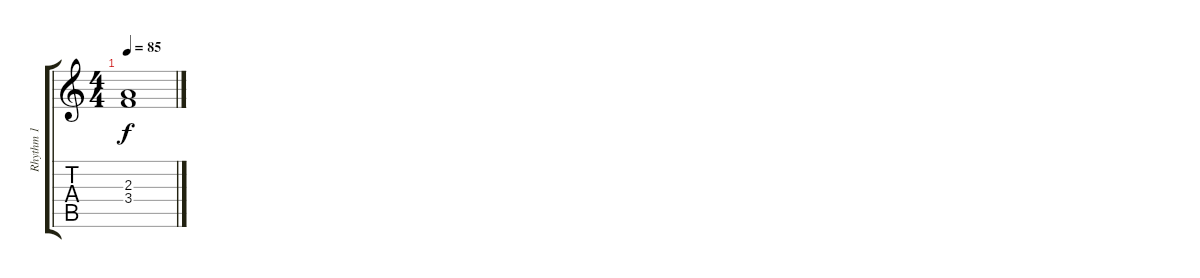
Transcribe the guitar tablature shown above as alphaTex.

\track ("Rhythm 1 " "Rhythm 1 ") {instrument electricguitarjazz}
\staff {score tabs}
\tuning (E4 B3 G3 D3 A2 E2) {hide}
\ts (4 4)
\tempo 85
\clef g2
\ks c
(2.3{t} 3.4{t}).1{dy f}
